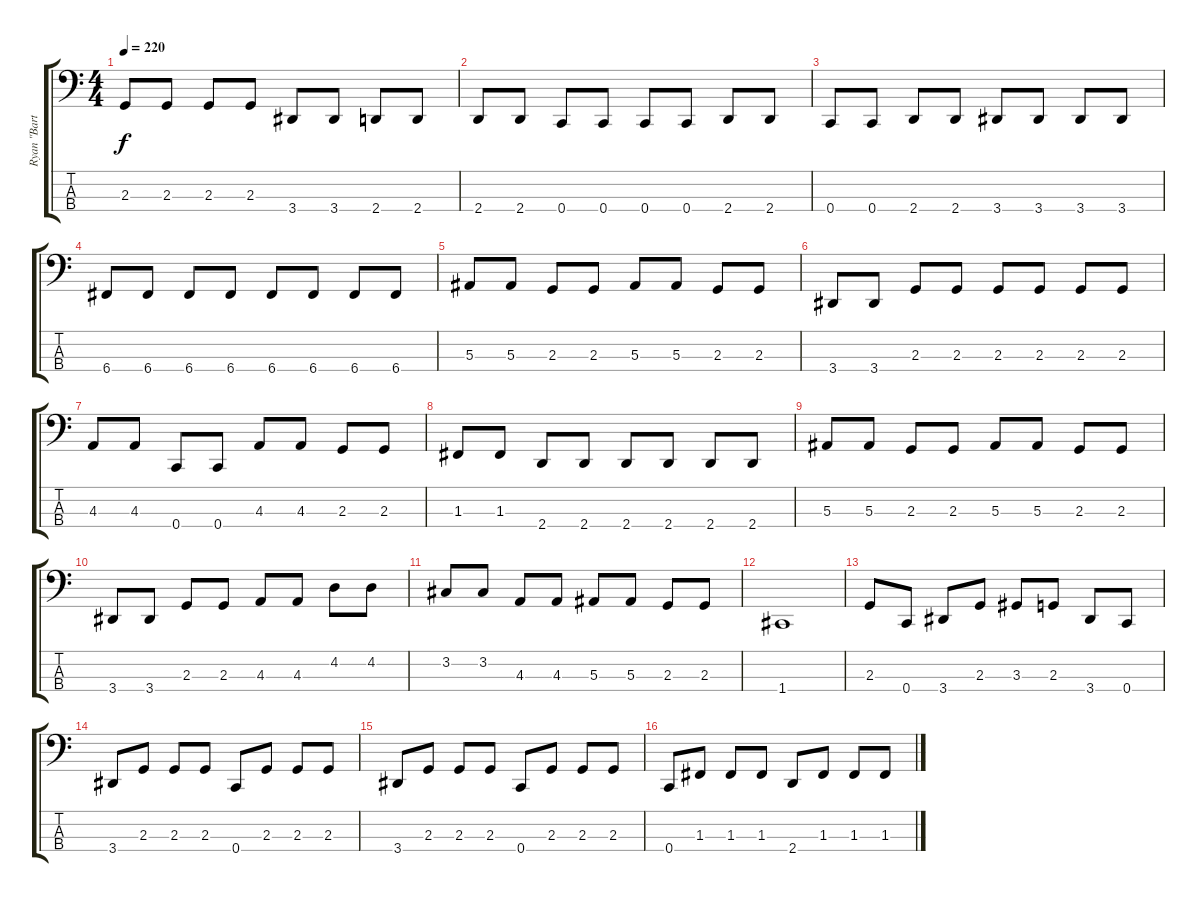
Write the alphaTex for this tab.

\track ("Ryan \"Bart\" Williams [Bass (Since 2007)]" "Ryan \"Bart") {instrument electricbassfinger}
\staff {score tabs}
\tuning (Eb2 Bb1 F1 C1) {hide}
\ts (4 4)
\tempo 220
\clef f4
\ks c
2.3.8{dy f} 2.3.8 2.3.8 2.3.8 3.4.8 3.4.8 2.4.8 2.4.8 |
2.4.8 2.4.8 0.4.8 0.4.8 0.4.8 0.4.8 2.4.8 2.4.8 |
0.4.8 0.4.8 2.4.8 2.4.8 3.4.8 3.4.8 3.4.8 3.4.8 |
6.4.8 6.4.8 6.4.8 6.4.8 6.4.8 6.4.8 6.4.8 6.4.8 |
5.3.8 5.3.8 2.3.8 2.3.8 5.3.8 5.3.8 2.3.8 2.3.8 |
3.4.8 3.4.8 2.3.8 2.3.8 2.3.8 2.3.8 2.3.8 2.3.8 |
4.3.8 4.3.8 0.4.8 0.4.8 4.3.8 4.3.8 2.3.8 2.3.8 |
1.3.8 1.3.8 2.4.8 2.4.8 2.4.8 2.4.8 2.4.8 2.4.8 |
5.3.8 5.3.8 2.3.8 2.3.8 5.3.8 5.3.8 2.3.8 2.3.8 |
3.4.8 3.4.8 2.3.8 2.3.8 4.3.8 4.3.8 4.2.8 4.2.8 |
3.2.8 3.2.8 4.3.8 4.3.8 5.3.8 5.3.8 2.3.8 2.3.8 |
1.4.1 |
2.3.8 0.4.8 3.4.8 2.3.8 3.3.8 2.3.8 3.4.8 0.4.8 |
3.4.8 2.3.8 2.3.8 2.3.8 0.4.8 2.3.8 2.3.8 2.3.8 |
3.4.8 2.3.8 2.3.8 2.3.8 0.4.8 2.3.8 2.3.8 2.3.8 |
0.4.8 1.3.8 1.3.8 1.3.8 2.4.8 1.3.8 1.3.8 1.3.8
